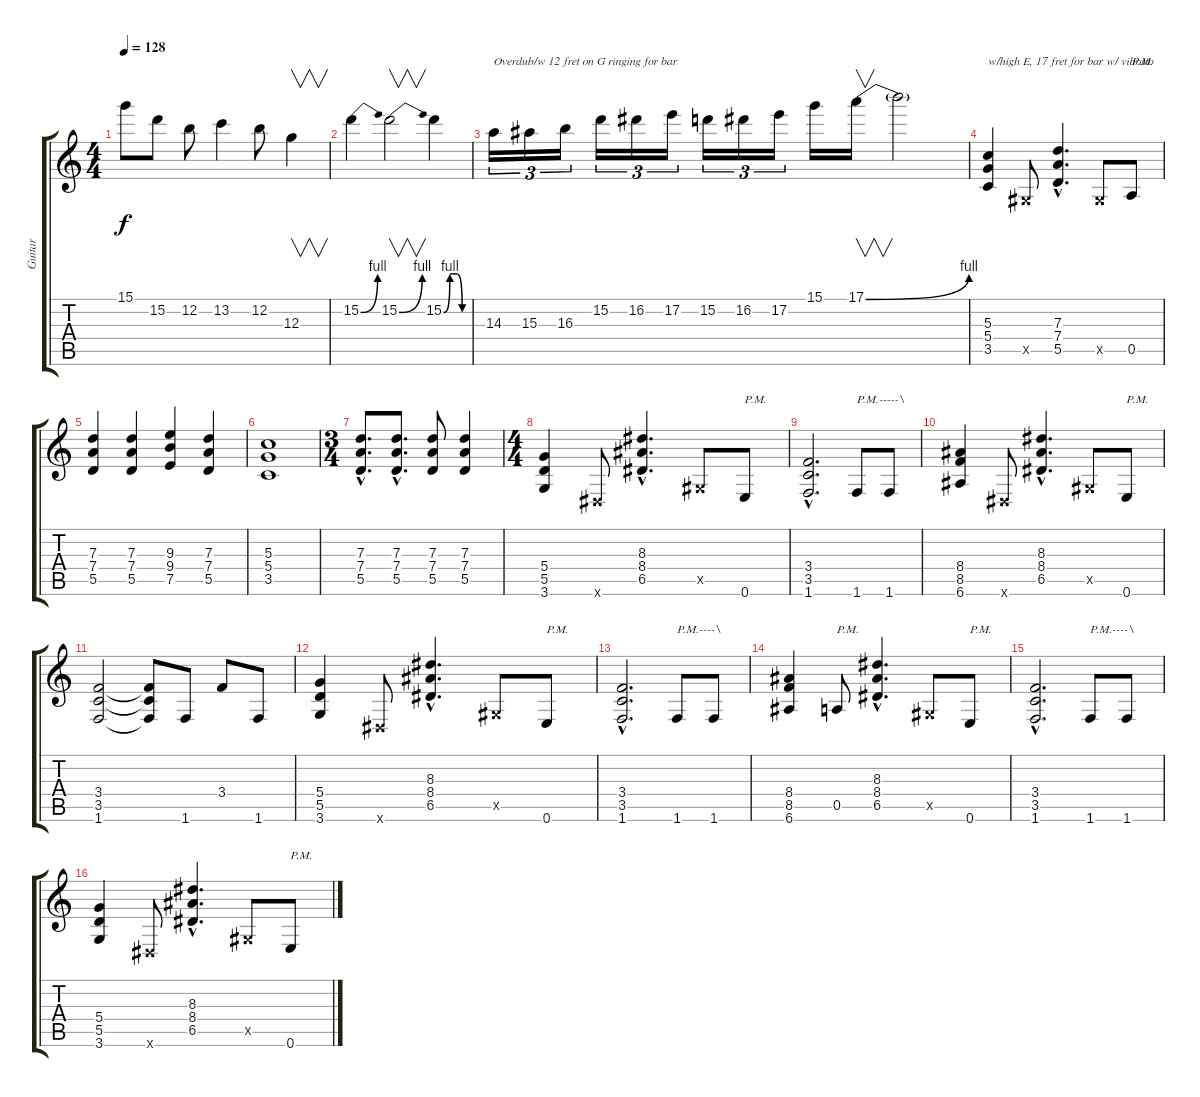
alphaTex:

\track ("Guitar" "Guitar") {instrument distortionguitar}
\staff {score tabs}
\tuning (E4 B3 G3 D3 A2 E2) {hide}
\ts (4 4)
\tempo 128
\clef g2
\ks c
15.1.8{dy f} 15.2.8 12.2.8 13.2.4 12.2.8 12.3.4{v} |
15.2{be (bend 0 0 60 4)}.4 15.2{be (bend 0 0 60 4)}.2{v} 15.2{be (custom 0 0 15 4 30 4 45 0 60 0)}.4 |
14.3.16{tu (3 2) txt "Overdub/w 12 fret on G ringing for bar"} 15.3.16{tu (3 2)} 16.3.16{tu (3 2)} 15.2.16{tu (3 2)} 16.2.16{tu (3 2)} 17.2.16{tu (3 2)} 15.2.16{tu (3 2)} 16.2.16{tu (3 2)} 17.2.16{tu (3 2)} 15.1.16 17.1{be (bend 0 0 60 4)}.16{v} 17.1{t}.2 |
(5.3 5.4 3.5).4{txt "w/high E, 17 fret for bar w/ vibrato"} -1.5{x}.8 (7.3{hac} 7.4{hac} 5.5{hac}).4{d} -1.5{x}.8 0.5.8{txt "P.M."} |
(7.3 7.4 5.5).4 (7.3 7.4 5.5).4 (9.3 9.4 7.5).4 (7.3 7.4 5.5).4 |
(5.3 5.4 3.5).1 |
\ts (3 4)
(7.3{hac} 7.4{hac} 5.5{hac}).8{d} (7.3{hac} 7.4{hac} 5.5{hac}).8{d} (7.3 7.4 5.5).8 (7.3 7.4 5.5).4 |
\ts (4 4)
(5.4 5.5 3.6).4 -1.6{x}.8 (8.3{hac} 8.4{hac} 6.5{hac}).4{d} -1.5{x}.8 0.6.8{txt "P.M."} |
(3.4{hac} 3.5{hac} 1.6{hac}).2{d} 1.6.8{txt "P.M.-----\\"} 1.6.8 |
(8.4 8.5 6.6).4 -1.6{x}.8 (8.3{hac} 8.4{hac} 6.5{hac}).4{d} -1.5{x}.8 0.6.8{txt "P.M."} |
(3.4 3.5 1.6).2 (3.4{t} 3.5{t} 1.6{t}).8 1.6.8 3.4.8 1.6.8 |
(5.4 5.5 3.6).4 -1.6{x}.8 (8.3{hac} 8.4{hac} 6.5{hac}).4{d} -1.5{x}.8 0.6.8{txt "P.M."} |
(3.4{hac} 3.5{hac} 1.6{hac}).2{d} 1.6.8{txt "P.M.----\\"} 1.6.8 |
(8.4 8.5 6.6).4 0.5.8{txt "P.M."} (8.3{hac} 8.4{hac} 6.5{hac}).4{d} -1.5{x}.8 0.6.8{txt "P.M."} |
(3.4{hac} 3.5{hac} 1.6{hac}).2{d} 1.6.8{txt "P.M.----\\"} 1.6.8 |
(5.4 5.5 3.6).4 -1.6{x}.8 (8.3{hac} 8.4{hac} 6.5{hac}).4{d} -1.5{x}.8 0.6.8{txt "P.M."}
